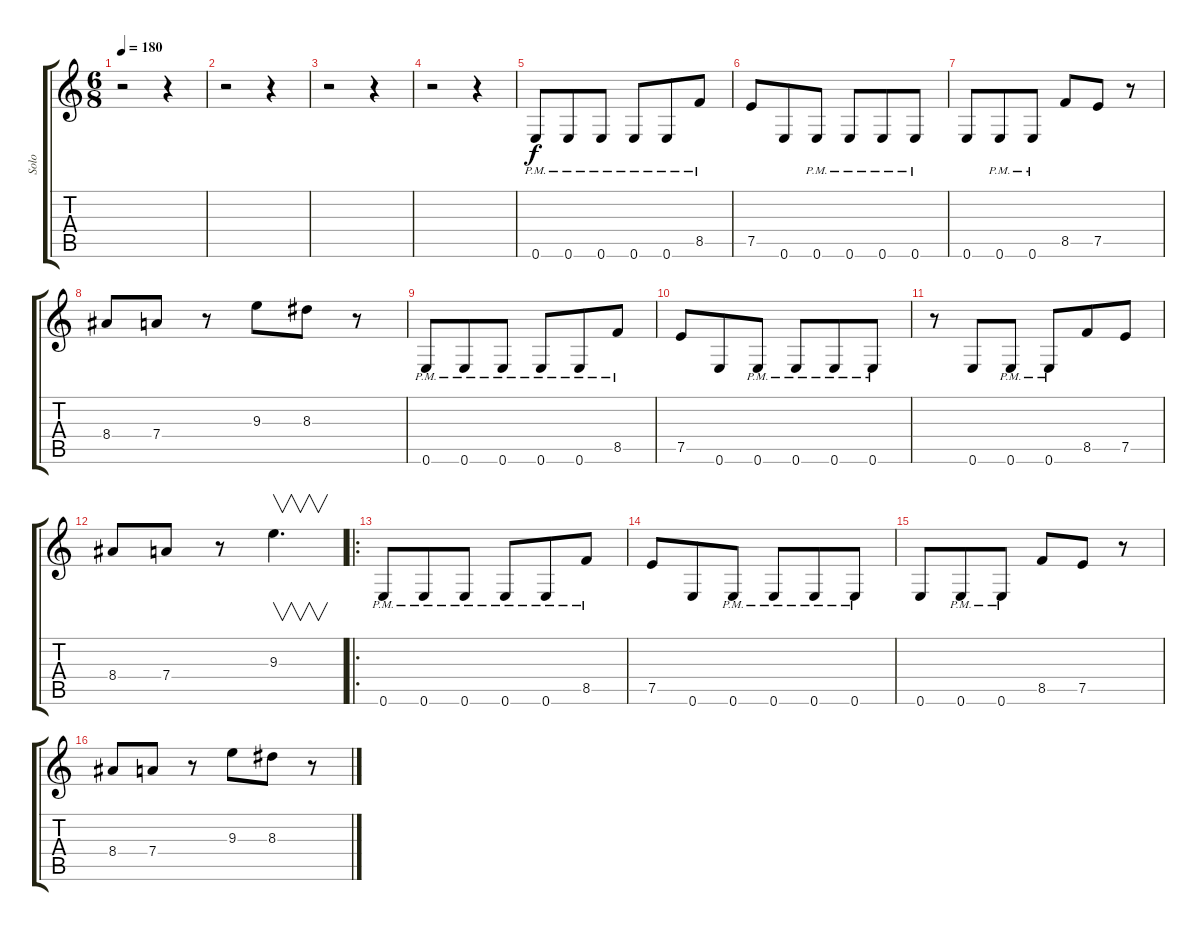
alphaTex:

\track ("Solo" "Solo") {instrument distortionguitar}
\staff {score tabs}
\tuning (E4 B3 G3 D3 A2 E2) {hide}
\ts (6 8)
\tempo 180
\clef g2
\ks c
r.2{dy f} r.4 |
r.2 r.4 |
r.2 r.4 |
r.2 r.4 |
0.6{pm}.8 0.6{pm}.8 0.6{pm}.8 0.6{pm}.8 0.6{pm}.8 8.5{pm}.8 |
7.5.8 0.6.8 0.6{pm}.8 0.6{pm}.8 0.6{pm}.8 0.6{pm}.8 |
0.6.8 0.6{pm}.8 0.6{pm}.8 8.5.8 7.5.8 r.8 |
8.4.8 7.4.8 r.8 9.3.8 8.3.8 r.8 |
0.6{pm}.8 0.6{pm}.8 0.6{pm}.8 0.6{pm}.8 0.6{pm}.8 8.5{pm}.8 |
7.5.8 0.6.8 0.6{pm}.8 0.6{pm}.8 0.6{pm}.8 0.6{pm}.8 |
r.8 0.6.8 0.6{pm}.8 0.6{pm}.8 8.5.8 7.5.8 |
8.4.8 7.4.8 r.8 9.3.4{v d} |
\ro
0.6{pm}.8 0.6{pm}.8 0.6{pm}.8 0.6{pm}.8 0.6{pm}.8 8.5{pm}.8 |
7.5.8 0.6.8 0.6{pm}.8 0.6{pm}.8 0.6{pm}.8 0.6{pm}.8 |
0.6.8 0.6{pm}.8 0.6{pm}.8 8.5.8 7.5.8 r.8 |
8.4.8 7.4.8 r.8 9.3.8 8.3.8 r.8
